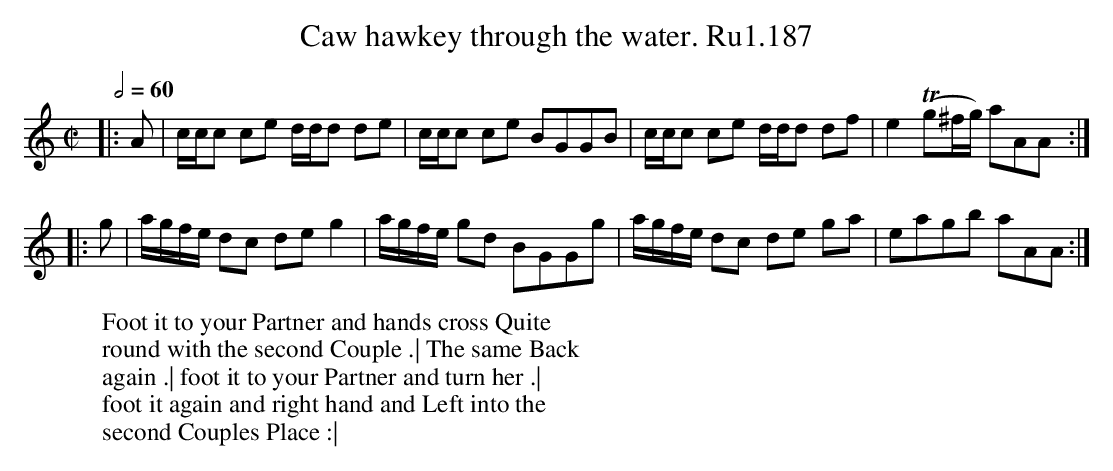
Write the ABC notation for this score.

X:1
T:Caw hawkey through the water. Ru1.187
M:C|
L:1/8
W:Foot it to your Partner and hands cross Quite
W:round with the second Couple .| The same Back
W:again .| foot it to your Partner and turn her .|
W:foot it again and right hand and Left into the
W:second Couples Place :|
Q:2/4=60
K:C
|:A | c/c/c ce d/d/d de | c/c/c ce BGGB | c/c/c ce d/d/d df | e2 (Tg^f/g/) aAA :|
|: g | a/g/f/e/ dc de g2 | a/g/f/e/ gd BGGg | a/g/f/e/ dc de ga | eagb aAA :|]
